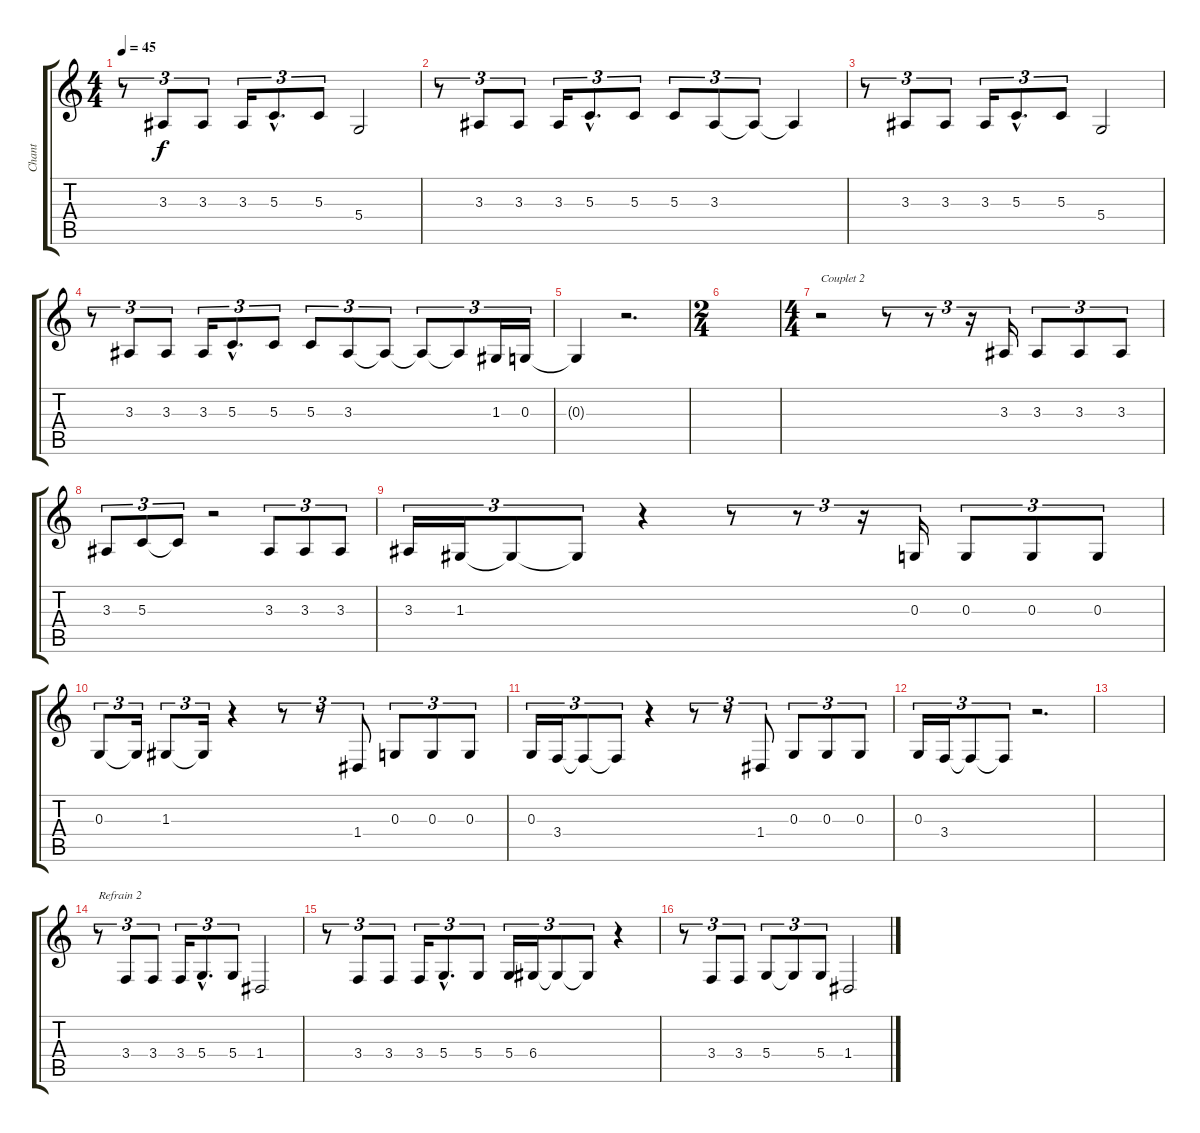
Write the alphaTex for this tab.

\track ("Chant" "Chant") {instrument fiddle}
\staff {score tabs}
\tuning (E4 B3 G3 D3 A2 E2) {hide}
\ts (4 4)
\tempo 45
\clef g2
\ks c
r.8{tu (3 2) dy f} 3.3.8{tu (3 2)} 3.3.8{tu (3 2)} 3.3.16{tu (3 2)} 5.3{hac}.8{d tu (3 2)} 5.3.8{tu (3 2)} 5.4.2 |
r.8{tu (3 2)} 3.3.8{tu (3 2)} 3.3.8{tu (3 2)} 3.3.16{tu (3 2)} 5.3{hac}.8{d tu (3 2)} 5.3.8{tu (3 2)} 5.3.8{tu (3 2)} 3.3.8{tu (3 2)} 3.3{t}.8{tu (3 2)} 3.3{t}.4 |
r.8{tu (3 2)} 3.3.8{tu (3 2)} 3.3.8{tu (3 2)} 3.3.16{tu (3 2)} 5.3{hac}.8{d tu (3 2)} 5.3.8{tu (3 2)} 5.4.2 |
r.8{tu (3 2)} 3.3.8{tu (3 2)} 3.3.8{tu (3 2)} 3.3.16{tu (3 2)} 5.3{hac}.8{d tu (3 2)} 5.3.8{tu (3 2)} 5.3.8{tu (3 2)} 3.3.8{tu (3 2)} 3.3{t}.8{tu (3 2)} 3.3{t}.8{tu (3 2)} 3.3{t}.8{tu (3 2)} 1.3.16{tu (3 2)} 0.3.16{tu (3 2)} |
0.3{t}.4 r.2{d} |
\ts (2 4)
|
\ts (4 4)
r.2{txt "Couplet 2"} r.8{tu (3 2)} r.8{tu (3 2)} r.16{tu (3 2)} 3.3.16{tu (3 2)} 3.3.8{tu (3 2)} 3.3.8{tu (3 2)} 3.3.8{tu (3 2)} |
3.3.8{tu (3 2)} 5.3.8{tu (3 2)} 5.3{t}.8{tu (3 2)} r.2 3.3.8{tu (3 2)} 3.3.8{tu (3 2)} 3.3.8{tu (3 2)} |
3.3.16{tu (3 2)} 1.3.16{tu (3 2)} 1.3{t}.8{tu (3 2)} 1.3{t}.8{tu (3 2)} r.4 r.8{tu (3 2)} r.8{tu (3 2)} r.16{tu (3 2)} 0.3.16{tu (3 2)} 0.3.8{tu (3 2)} 0.3.8{tu (3 2)} 0.3.8{tu (3 2)} |
0.3.8{tu (3 2)} 0.3{t}.16{tu (3 2)} 1.3.8{tu (3 2)} 1.3{t}.16{tu (3 2)} r.4 r.8{tu (3 2)} r.8{tu (3 2)} 1.4.8{tu (3 2)} 0.3.8{tu (3 2)} 0.3.8{tu (3 2)} 0.3.8{tu (3 2)} |
0.3.16{tu (3 2)} 3.4.16{tu (3 2)} 3.4{t}.8{tu (3 2)} 3.4{t}.8{tu (3 2)} r.4 r.8{tu (3 2)} r.8{tu (3 2)} 1.4.8{tu (3 2)} 0.3.8{tu (3 2)} 0.3.8{tu (3 2)} 0.3.8{tu (3 2)} |
0.3.16{tu (3 2)} 3.4.16{tu (3 2)} 3.4{t}.8{tu (3 2)} 3.4{t}.8{tu (3 2)} r.2{d} |
|
r.8{tu (3 2) txt "Refrain 2"} 3.4.8{tu (3 2)} 3.4.8{tu (3 2)} 3.4.16{tu (3 2)} 5.4{hac}.8{d tu (3 2)} 5.4.8{tu (3 2)} 1.4.2 |
r.8{tu (3 2)} 3.4.8{tu (3 2)} 3.4.8{tu (3 2)} 3.4.16{tu (3 2)} 5.4{hac}.8{d tu (3 2)} 5.4.8{tu (3 2)} 5.4.16{tu (3 2)} 6.4.16{tu (3 2)} 6.4{t}.8{tu (3 2)} 6.4{t}.8{tu (3 2)} r.4 |
r.8{tu (3 2)} 3.4.8{tu (3 2)} 3.4.8{tu (3 2)} 5.4.8{tu (3 2)} 5.4{t}.8{tu (3 2)} 5.4.8{tu (3 2)} 1.4.2
